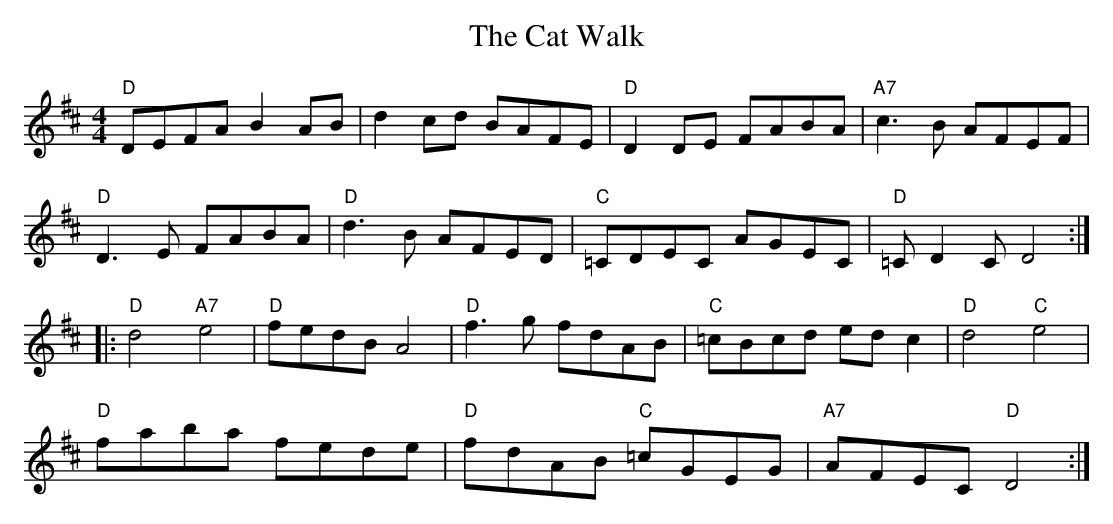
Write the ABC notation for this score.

X:1
T:The Cat Walk
M:4/4
L:1/4
K:D
"D"D/2E/2F/2A/2 BA/2B/2|dc/2d/2 B/2A/2F/2E/2|"D"DD/2E/2 F/2A/2B/2A/2|\
"A7"c3/2B/2 A/2F/2E/2F/2|
"D"D3/2E/2 F/2A/2B/2A/2|"D"d3/2B/2 A/2F/2E/2D/2|"C"=C/2D/2E/2C/2 A/2G/2E/2C/2|\
"D"=C/2DC/2 D2:|
|:"D"d2 "A7"e2|"D"f/2e/2d/2B/2 A2|"D"f3/2g/2 f/2d/2A/2B/2|\
"C"=c/2B/2c/2d/2 e/2d/2c|"D"d2 "C"e2|
"D"f/2a/2b/2a/2 f/2e/2d/2e/2|"D"f/2d/2A/2B/2 "C"=c/2G/2E/2G/2|\
"A7"A/2F/2E/2C/2 "D"D2:|
